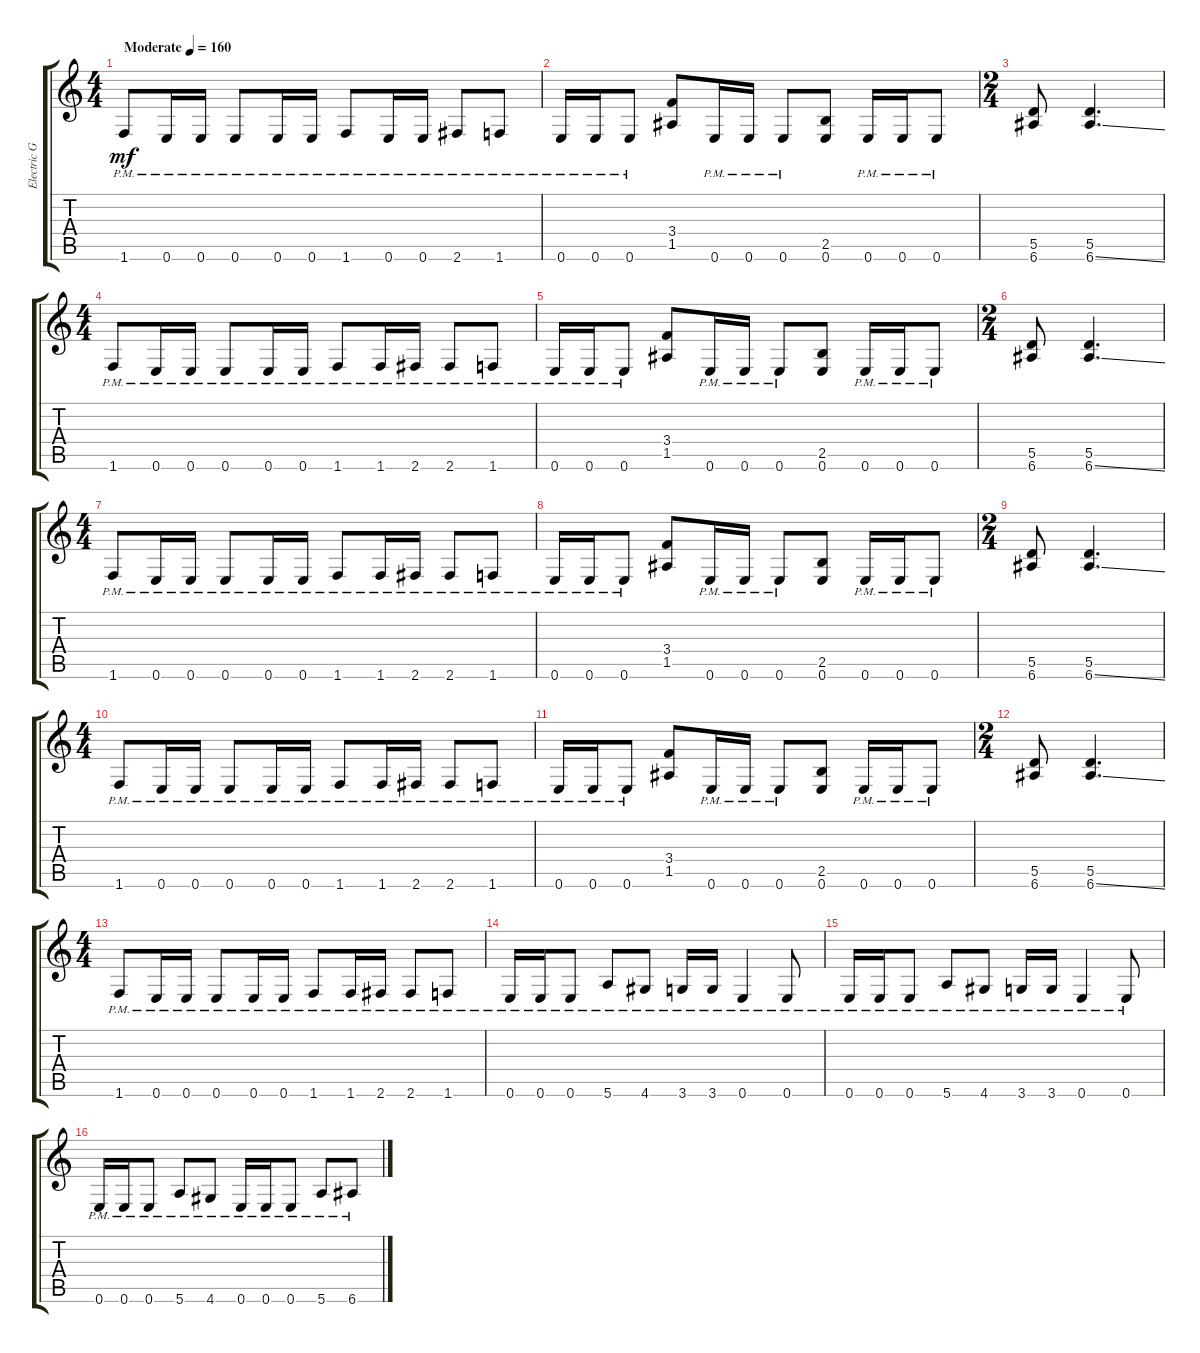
\track ("Electric Guitar" "Electric G") {instrument distortionguitar}
\staff {score tabs}
\tuning (E4 B3 G3 D3 A2 E2) {hide}
\ts (4 4)
\tempo (160 "Moderate")
\clef g2
\ks c
1.6{pm}.8{dy mf instrument distortionguitar} 0.6{pm}.16 0.6{pm}.16 0.6{pm}.8 0.6{pm}.16 0.6{pm}.16 1.6{pm}.8 0.6{pm}.16 0.6{pm}.16 2.6{pm}.8 1.6{pm}.8 |
0.6{pm}.16 0.6{pm}.16 0.6{pm}.8 (3.4 1.5).8 0.6{pm}.16 0.6{pm}.16 0.6{pm}.8 (2.5 0.6).8 0.6{pm}.16 0.6{pm}.16 0.6{pm}.8 |
\ts (2 4)
(5.5 6.6).8 (5.5 6.6{ss}).4{d} |
\ts (4 4)
1.6{pm}.8 0.6{pm}.16 0.6{pm}.16 0.6{pm}.8 0.6{pm}.16 0.6{pm}.16 1.6{pm}.8 1.6{pm}.16 2.6{pm}.16 2.6{pm}.8 1.6{pm}.8 |
0.6{pm}.16 0.6{pm}.16 0.6{pm}.8 (3.4 1.5).8 0.6{pm}.16 0.6{pm}.16 0.6{pm}.8 (2.5 0.6).8 0.6{pm}.16 0.6{pm}.16 0.6{pm}.8 |
\ts (2 4)
(5.5 6.6).8 (5.5 6.6{ss}).4{d} |
\ts (4 4)
1.6{pm}.8 0.6{pm}.16 0.6{pm}.16 0.6{pm}.8 0.6{pm}.16 0.6{pm}.16 1.6{pm}.8 1.6{pm}.16 2.6{pm}.16 2.6{pm}.8 1.6{pm}.8 |
0.6{pm}.16 0.6{pm}.16 0.6{pm}.8 (3.4 1.5).8 0.6{pm}.16 0.6{pm}.16 0.6{pm}.8 (2.5 0.6).8 0.6{pm}.16 0.6{pm}.16 0.6{pm}.8 |
\ts (2 4)
(5.5 6.6).8 (5.5 6.6{ss}).4{d} |
\ts (4 4)
1.6{pm}.8 0.6{pm}.16 0.6{pm}.16 0.6{pm}.8 0.6{pm}.16 0.6{pm}.16 1.6{pm}.8 1.6{pm}.16 2.6{pm}.16 2.6{pm}.8 1.6{pm}.8 |
0.6{pm}.16 0.6{pm}.16 0.6{pm}.8 (3.4 1.5).8 0.6{pm}.16 0.6{pm}.16 0.6{pm}.8 (2.5 0.6).8 0.6{pm}.16 0.6{pm}.16 0.6{pm}.8 |
\ts (2 4)
(5.5 6.6).8 (5.5 6.6{ss}).4{d} |
\ts (4 4)
1.6{pm}.8 0.6{pm}.16 0.6{pm}.16 0.6{pm}.8 0.6{pm}.16 0.6{pm}.16 1.6{pm}.8 1.6{pm}.16 2.6{pm}.16 2.6{pm}.8 1.6{pm}.8 |
0.6{pm}.16 0.6{pm}.16 0.6{pm}.8 5.6{pm}.8 4.6{pm}.8 3.6{pm}.16 3.6{pm}.16 0.6{pm}.4 0.6{pm}.8 |
0.6{pm}.16 0.6{pm}.16 0.6{pm}.8 5.6{pm}.8 4.6{pm}.8 3.6{pm}.16 3.6{pm}.16 0.6{pm}.4 0.6{pm}.8 |
0.6{pm}.16 0.6{pm}.16 0.6{pm}.8 5.6{pm}.8 4.6{pm}.8 0.6{pm}.16 0.6{pm}.16 0.6{pm}.8 5.6{pm}.8 6.6{pm}.8
